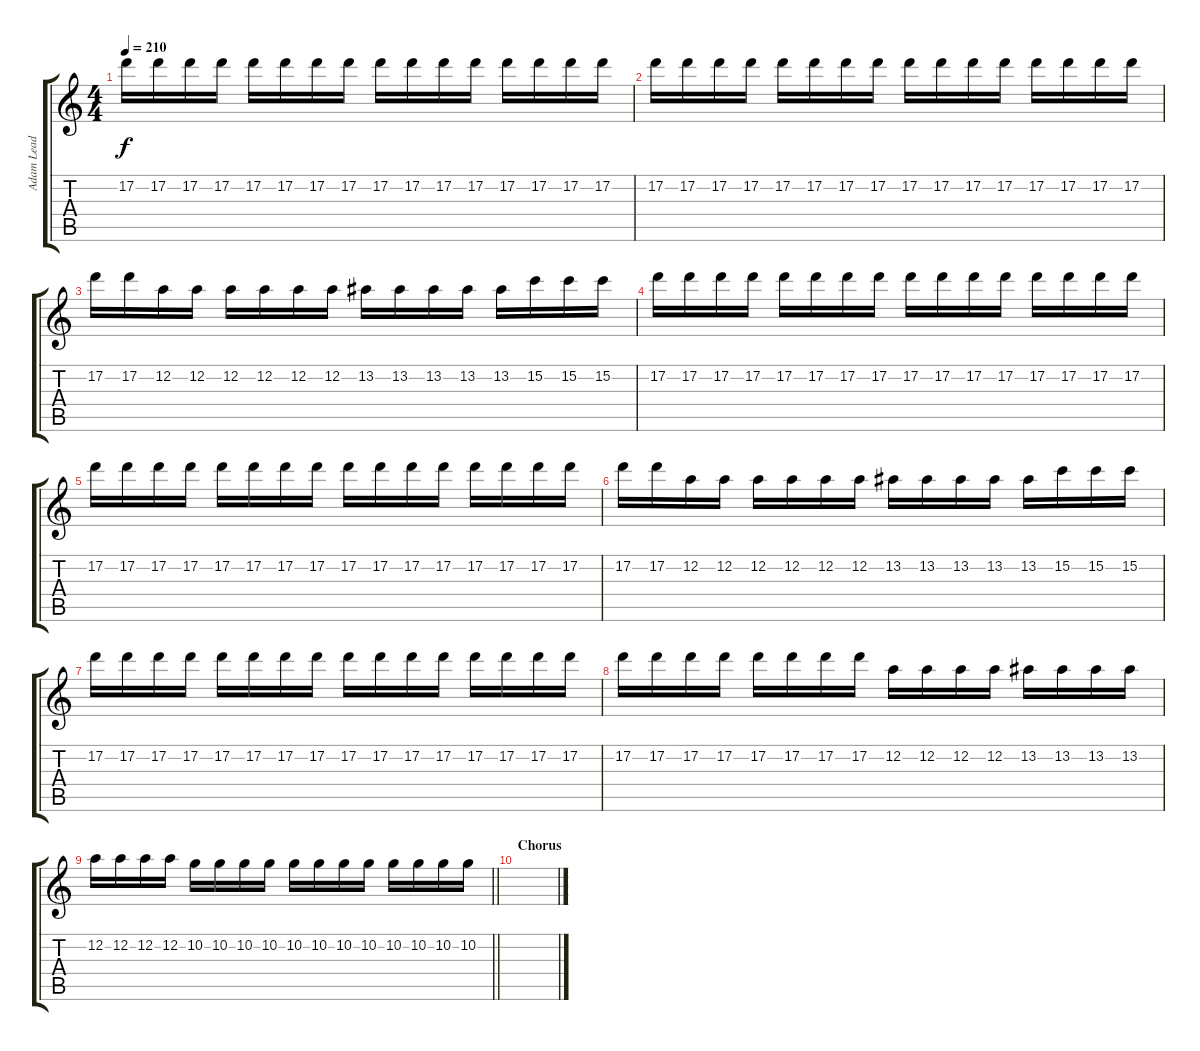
\track ("Adam Lead" "Adam Lead") {instrument distortionguitar}
\staff {score tabs}
\tuning (D4 A3 F3 C3 G2 C2) {hide}
\ts (4 4)
\tempo 210
\clef g2
\ks c
17.2.16{dy f} 17.2.16 17.2.16 17.2.16 17.2.16 17.2.16 17.2.16 17.2.16 17.2.16 17.2.16 17.2.16 17.2.16 17.2.16 17.2.16 17.2.16 17.2.16 |
17.2.16 17.2.16 17.2.16 17.2.16 17.2.16 17.2.16 17.2.16 17.2.16 17.2.16 17.2.16 17.2.16 17.2.16 17.2.16 17.2.16 17.2.16 17.2.16 |
17.2.16 17.2.16 12.2.16 12.2.16 12.2.16 12.2.16 12.2.16 12.2.16 13.2.16 13.2.16 13.2.16 13.2.16 13.2.16 15.2.16 15.2.16 15.2.16 |
17.2.16 17.2.16 17.2.16 17.2.16 17.2.16 17.2.16 17.2.16 17.2.16 17.2.16 17.2.16 17.2.16 17.2.16 17.2.16 17.2.16 17.2.16 17.2.16 |
17.2.16 17.2.16 17.2.16 17.2.16 17.2.16 17.2.16 17.2.16 17.2.16 17.2.16 17.2.16 17.2.16 17.2.16 17.2.16 17.2.16 17.2.16 17.2.16 |
17.2.16 17.2.16 12.2.16 12.2.16 12.2.16 12.2.16 12.2.16 12.2.16 13.2.16 13.2.16 13.2.16 13.2.16 13.2.16 15.2.16 15.2.16 15.2.16 |
17.2.16 17.2.16 17.2.16 17.2.16 17.2.16 17.2.16 17.2.16 17.2.16 17.2.16 17.2.16 17.2.16 17.2.16 17.2.16 17.2.16 17.2.16 17.2.16 |
17.2.16 17.2.16 17.2.16 17.2.16 17.2.16 17.2.16 17.2.16 17.2.16 12.2.16 12.2.16 12.2.16 12.2.16 13.2.16 13.2.16 13.2.16 13.2.16 |
\barLineRight lightlight
12.2.16 12.2.16 12.2.16 12.2.16 10.2.16 10.2.16 10.2.16 10.2.16 10.2.16 10.2.16 10.2.16 10.2.16 10.2.16 10.2.16 10.2.16 10.2.16 |
\section ("" "Chorus")
